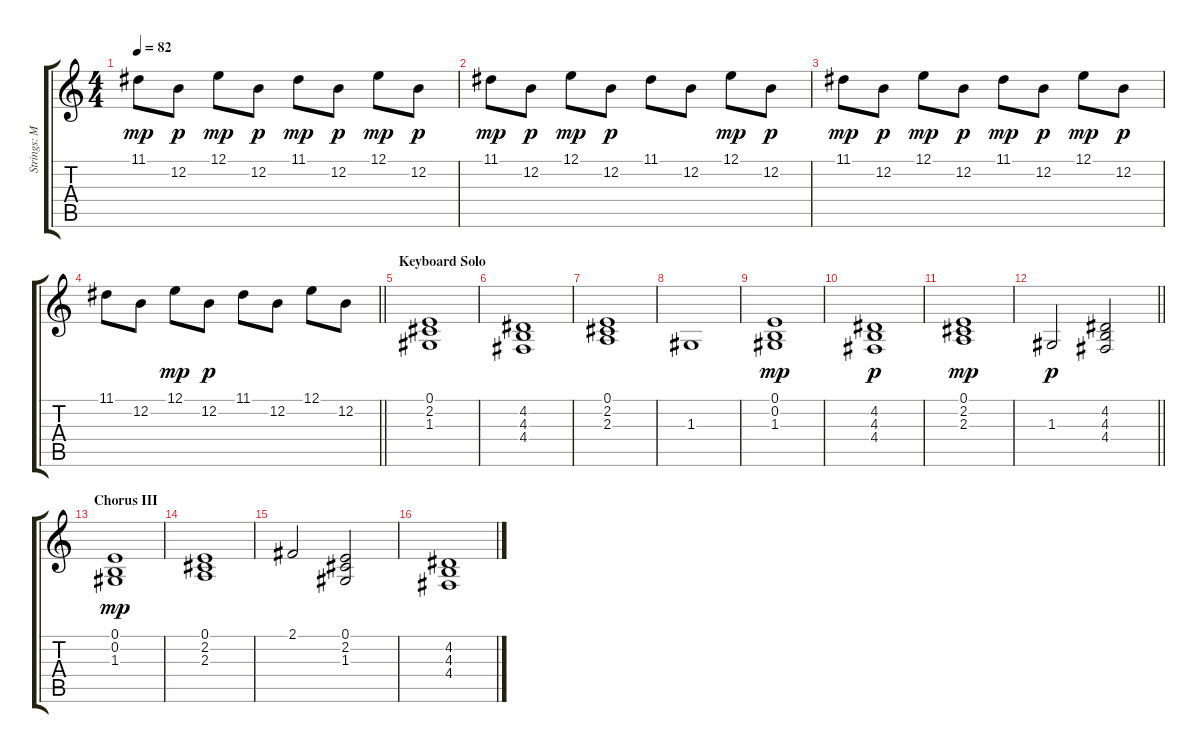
\track ("Strings: Marie" "Strings: M") {instrument stringensemble1}
\staff {score tabs}
\tuning (E4 B3 G3 D3 A2 E2) {hide}
\ts (4 4)
\tempo 82
\clef g2
\ks c
11.1.8{dy mp} 12.2.8{dy p} 12.1.8{dy mp} 12.2.8{dy p} 11.1.8{dy mp} 12.2.8{dy p} 12.1.8{dy mp} 12.2.8{dy p} |
11.1.8{dy mp} 12.2.8{dy p} 12.1.8{dy mp} 12.2.8{dy p} 11.1.8 12.2.8 12.1.8{dy mp} 12.2.8{dy p} |
11.1.8{dy mp} 12.2.8{dy p} 12.1.8{dy mp} 12.2.8{dy p} 11.1.8{dy mp} 12.2.8{dy p} 12.1.8{dy mp} 12.2.8{dy p} |
\barLineRight lightlight
11.1.8 12.2.8 12.1.8{dy mp} 12.2.8{dy p} 11.1.8 12.2.8 12.1.8 12.2.8 |
\section ("" "Keyboard Solo")
(0.1 2.2 1.3).1 |
(4.2 4.3 4.4).1 |
(0.1 2.2 2.3).1 |
1.3.1 |
(0.1 0.2 1.3).1{dy mp} |
(4.2 4.3 4.4).1{dy p} |
(0.1 2.2 2.3).1{dy mp} |
\barLineRight lightlight
1.3.2{dy p} (4.2 4.3 4.4).2 |
\section ("" "Chorus III")
(0.1 0.2 1.3).1{dy mp} |
(0.1 2.2 2.3).1 |
2.1.2 (0.1 2.2 1.3).2 |
(4.2 4.3 4.4).1
